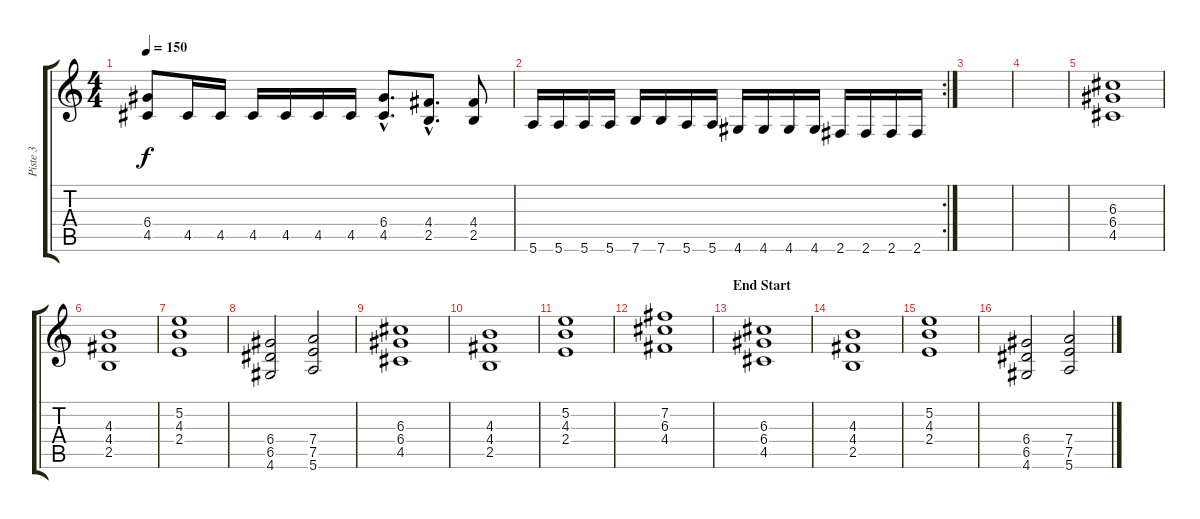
\track ("Piste 3" "Piste 3") {instrument distortionguitar}
\staff {score tabs}
\tuning (E4 B3 G3 D3 A2 E2) {hide}
\ts (4 4)
\tempo 150
\clef g2
\ks c
(6.4 4.5).8{dy f} 4.5.16 4.5.16 4.5.16 4.5.16 4.5.16 4.5.16 (6.4{hac} 4.5{hac}).8{d} (4.4{hac} 2.5{hac}).8{d} (4.4 2.5).8 |
\rc 2
5.6.16 5.6.16 5.6.16 5.6.16 7.6.16 7.6.16 5.6.16 5.6.16 4.6.16 4.6.16 4.6.16 4.6.16 2.6.16 2.6.16 2.6.16 2.6.16 |
|
|
(6.3 6.4 4.5).1 |
(4.3 4.4 2.5).1 |
(5.2 4.3 2.4).1 |
(6.4 6.5 4.6).2 (7.4 7.5 5.6).2 |
(6.3 6.4 4.5).1 |
(4.3 4.4 2.5).1 |
(5.2 4.3 2.4).1 |
(7.2 6.3 4.4).1 |
\section ("" "End Start")
(6.3 6.4 4.5).1 |
(4.3 4.4 2.5).1 |
(5.2 4.3 2.4).1 |
(6.4 6.5 4.6).2 (7.4 7.5 5.6).2
